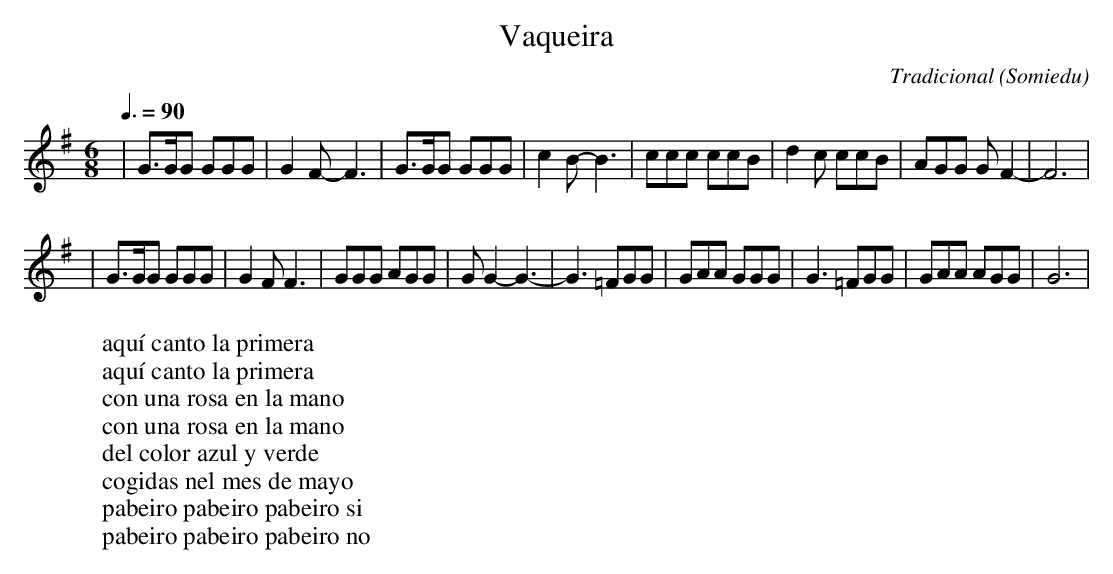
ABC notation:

X:1
T:Vaqueira
C:Tradicional
O:Somiedu
M:6/8
L:1/8
Q:3/8=90
W:aquí canto la primera
W:aquí canto la primera
W:con una rosa en la mano
W:con una rosa en la mano
W:del color azul y verde
W:cogidas nel mes de mayo
W:pabeiro pabeiro pabeiro si
W:pabeiro pabeiro pabeiro no
K:G
|G>GG GGG|G2 F-F3|G>GG GGG|c2 B-B3|ccc ccB|d2 c ccB|AGG GF2-|F6|
|G>GG GGG|G2 F F3|GGG AGG|G G2-G3-|G3 =FGG|GAA GGG|G3 =FGG|GAA AGG|G6|
